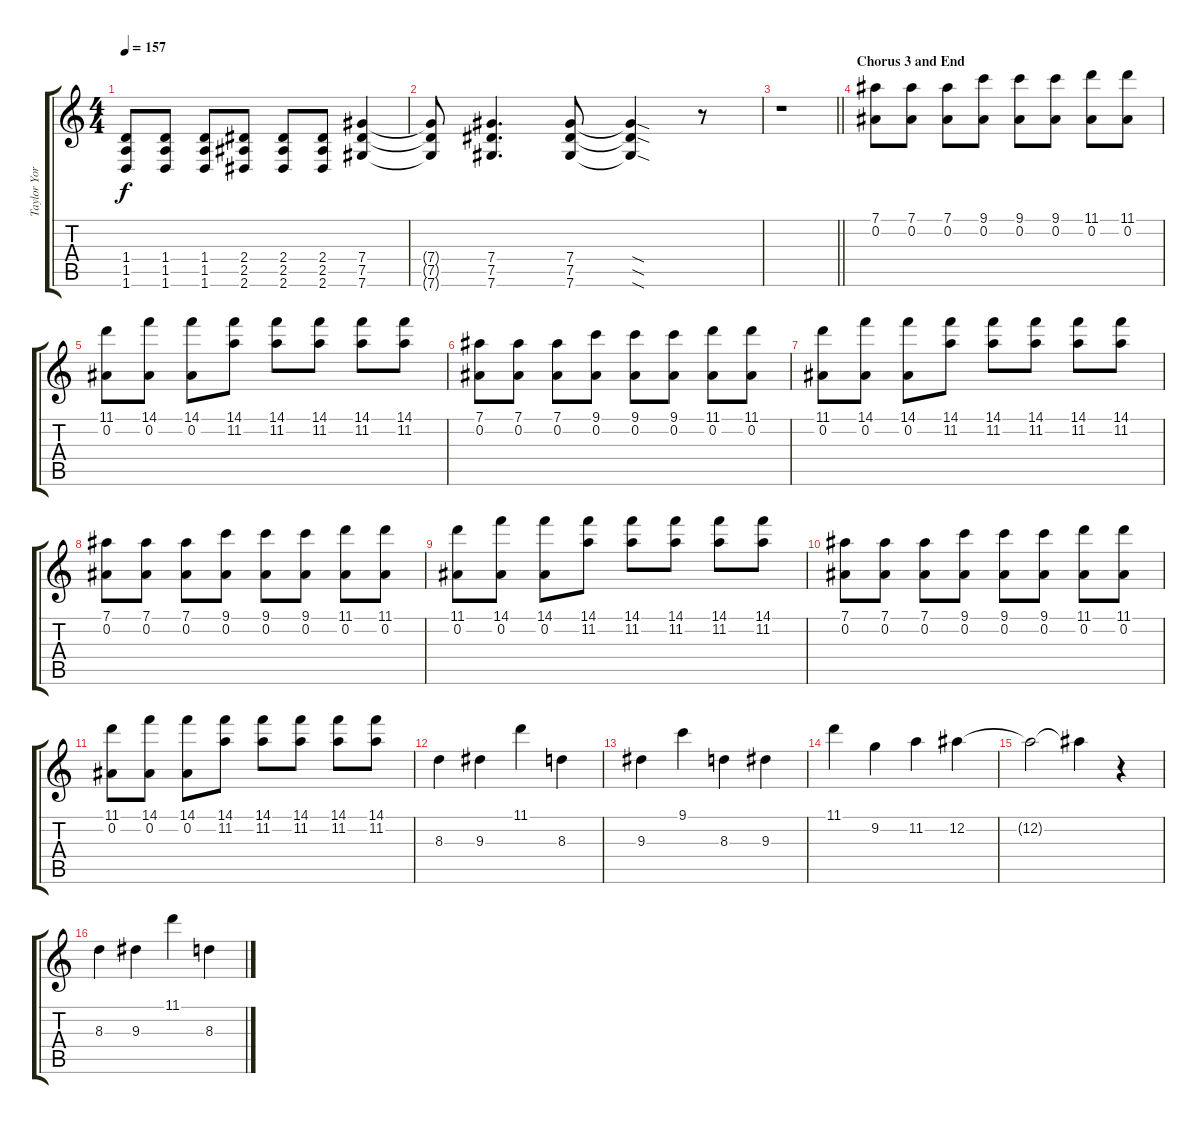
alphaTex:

\track ("Taylor York | Rythm Guitar" "Taylor Yor") {instrument distortionguitar}
\staff {score tabs}
\tuning (Eb4 Bb3 Gb3 Db3 Ab2 Db2) {hide}
\ts (4 4)
\tempo 157
\clef g2
\ks c
(1.4 1.5 1.6).8{dy f} (1.4 1.5 1.6).8 (1.4 1.5 1.6).8 (2.4 2.5 2.6).8 (2.4 2.5 2.6).8 (2.4 2.5 2.6).8 (7.4 7.5 7.6).4 |
(7.4{t} 7.5{t} 7.6{t}).8 (7.4 7.5 7.6).4{d} (7.4 7.5 7.6).8 (7.4{sod t} 7.5{sod t} 7.6{sod t}).4 r.8 |
\barLineRight lightlight
r.1 |
\section ("" "Chorus 3 and End")
(7.1 0.2).8 (7.1 0.2).8 (7.1 0.2).8 (9.1 0.2).8 (9.1 0.2).8 (9.1 0.2).8 (11.1 0.2).8 (11.1 0.2).8 |
(11.1 0.2).8 (14.1 0.2).8 (14.1 0.2).8 (14.1 11.2).8 (14.1 11.2).8 (14.1 11.2).8 (14.1 11.2).8 (14.1 11.2).8 |
(7.1 0.2).8 (7.1 0.2).8 (7.1 0.2).8 (9.1 0.2).8 (9.1 0.2).8 (9.1 0.2).8 (11.1 0.2).8 (11.1 0.2).8 |
(11.1 0.2).8 (14.1 0.2).8 (14.1 0.2).8 (14.1 11.2).8 (14.1 11.2).8 (14.1 11.2).8 (14.1 11.2).8 (14.1 11.2).8 |
(7.1 0.2).8 (7.1 0.2).8 (7.1 0.2).8 (9.1 0.2).8 (9.1 0.2).8 (9.1 0.2).8 (11.1 0.2).8 (11.1 0.2).8 |
(11.1 0.2).8 (14.1 0.2).8 (14.1 0.2).8 (14.1 11.2).8 (14.1 11.2).8 (14.1 11.2).8 (14.1 11.2).8 (14.1 11.2).8 |
(7.1 0.2).8 (7.1 0.2).8 (7.1 0.2).8 (9.1 0.2).8 (9.1 0.2).8 (9.1 0.2).8 (11.1 0.2).8 (11.1 0.2).8 |
(11.1 0.2).8 (14.1 0.2).8 (14.1 0.2).8 (14.1 11.2).8 (14.1 11.2).8 (14.1 11.2).8 (14.1 11.2).8 (14.1 11.2).8 |
8.3.4 9.3.4 11.1.4 8.3.4 |
9.3.4 9.1.4 8.3.4 9.3.4 |
11.1.4 9.2.4 11.2.4 12.2.4 |
12.2{t}.2 12.2{t}.4 r.4 |
8.3.4 9.3.4 11.1.4 8.3.4
